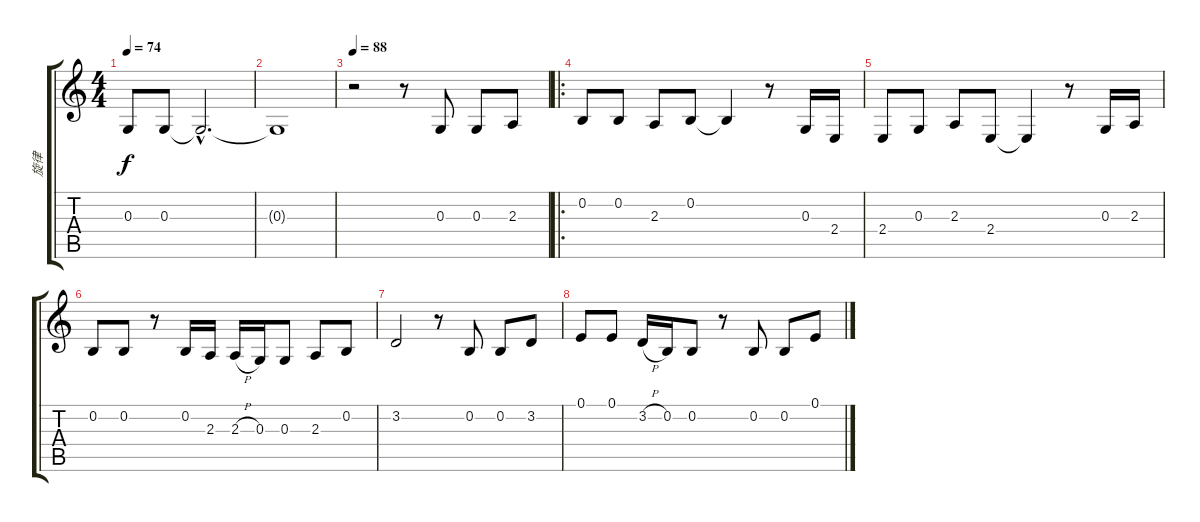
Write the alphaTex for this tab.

\track ("旋律" "旋律") {instrument acousticgrandpiano}
\staff {score tabs}
\tuning (E4 B3 G3 D3 A2 E2) {hide}
\ts (4 4)
\tempo 74
\clef g2
\ks c
0.3.8{dy f} 0.3.8 0.3{hac t}.2{d} |
0.3{t}.1 |
\tempo 88
r.2 r.8 0.3.8 0.3.8 2.3.8 |
\ro
0.2.8 0.2.8 2.3.8 0.2.8 0.2{t}.4 r.8 0.3.16 2.4.16 |
2.4.8 0.3.8 2.3.8 2.4.8 2.4{t}.4 r.8 0.3.16 2.3.16 |
0.2.8 0.2.8 r.8 0.2.16 2.3.16 2.3{h}.16 0.3.16 0.3.8 2.3.8 0.2.8 |
3.2.2 r.8 0.2.8 0.2.8 3.2.8 |
0.1.8 0.1.8 3.2{h}.16 0.2.16 0.2.8 r.8 0.2.8 0.2.8 0.1.8
